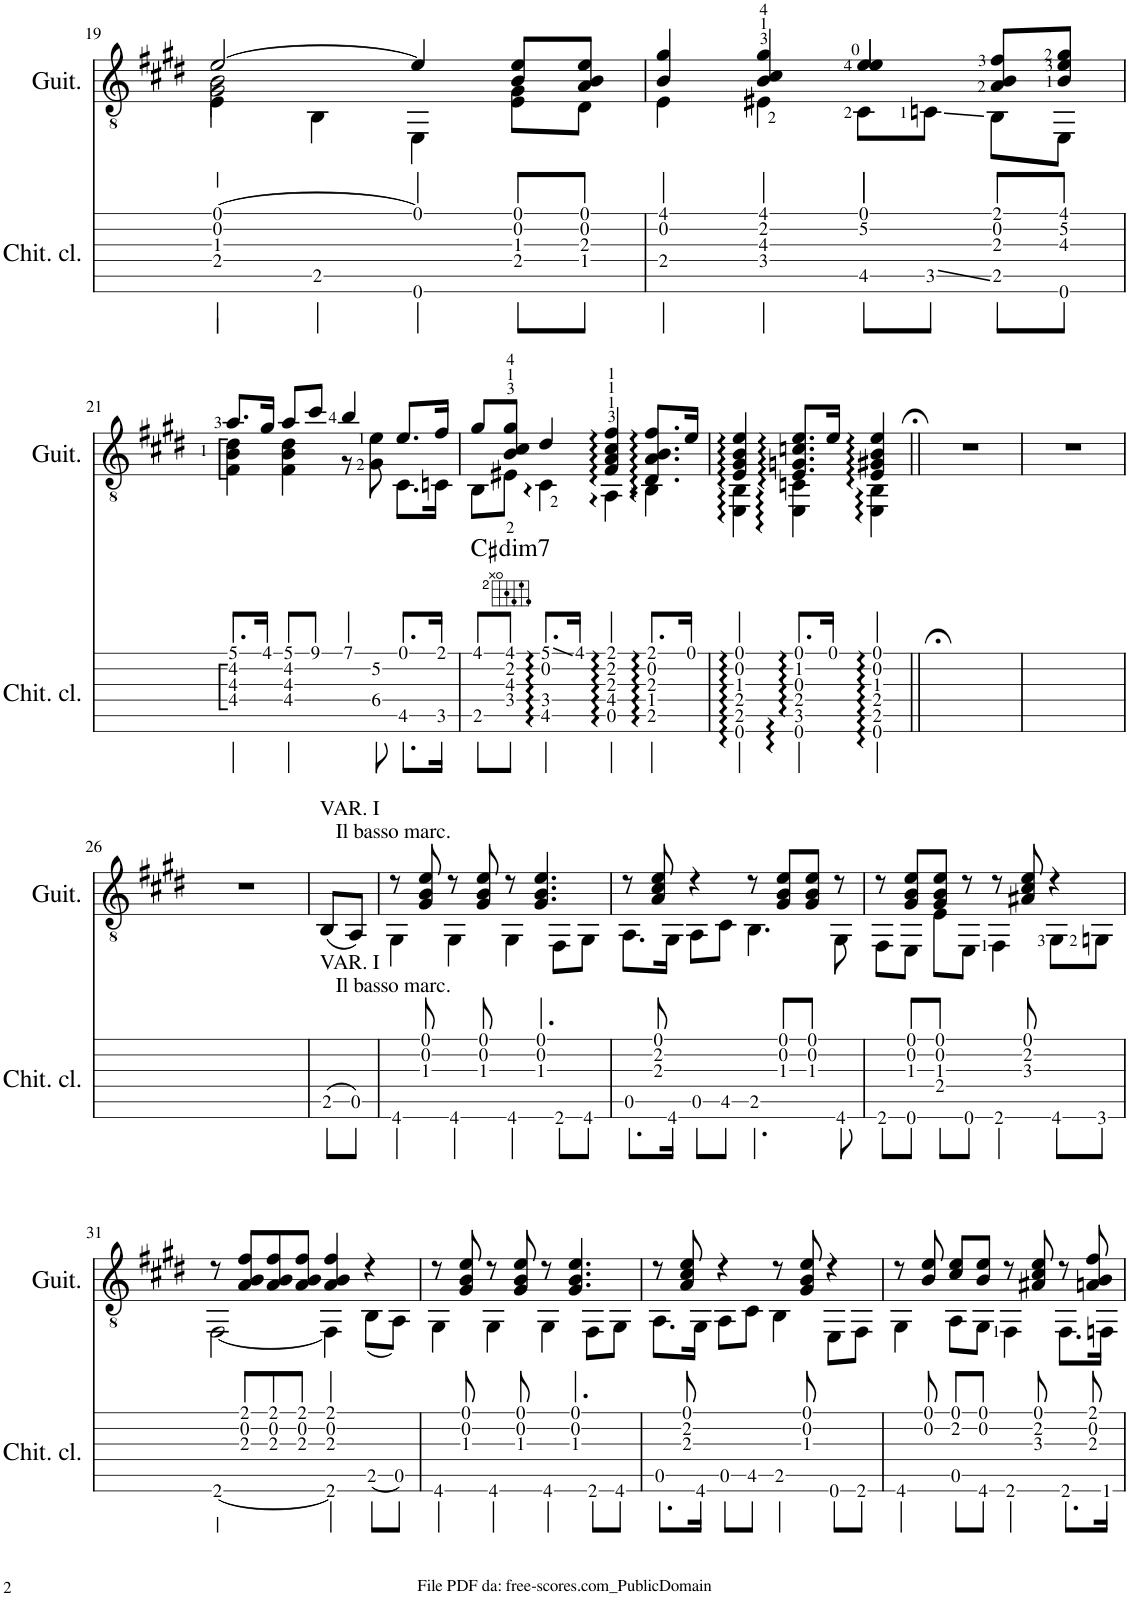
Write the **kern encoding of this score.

**kern	**harte	**kern
*part2	*part2	*part1
*staff2	*	*staff1
*I"Chitarra classica	*	*I"Guitar
*I'Chit. cl.	*	*I'Guit.
!!LO:PB:g=z
*	*	*clefGv2
*k[f#c#g#d#]	*	*k[f#c#g#d#]
*M4/4	*	*M4/4
*met(c)	*	*met(c)
=19	=19	=19
*^	*	*^
*	*^	*	*	*^
[2e/	4E\	2G#\ 2B\	.	[2e/	4E\	2G#\ 2B\
.	4BB\	.	.	.	4BB\	.
4e/]	4EE\	2ryy	.	4e/]	4EE\	2ryy
8B/ 8e/L	8E\ 8G#\L	.	.	8B/ 8e/L	8E\ 8G#\L	.
8A/ 8B/ 8e/J	8D#\J	.	.	8A/ 8B/ 8e/J	8D#\J	.
=20	=20	=20	=20	=20	=20	=20
4B/ 4g#/	4E\	2ryy	.	4B/ 4g#/	4E\	2ryy
4B/ 4c#/ 4g#/	4E#X\	.	.	4B/ 4c#/ 4g#/	4E#X\	.
4e/	8C#\L	4e/	.	4e/	8C#\L	4e/
.	8Cn\J	.	.	.	8Cn\J	.
8A/ 8B/ 8f#/L	8BB\L	4ryy	.	8A/ 8B/ 8f#/L	8BB\L	4ryy
8B/ 8e/ 8g#/J	8EE\J	.	.	8B/ 8e/ 8g#/J	8EE\J	.
*	*v	*v	*	*	*	*
*	*	*	*	*v	*v
!!LO:LB:g=z
=21	=21	=21	=21	=21
8.a/L	4F#\ 4B\ 4d#\	.	8.a/L	4F#\ 4B\ 4d#\
16g#/Jk	.	.	16g#/Jk	.
8a/L	4F#\ 4B\ 4d#\	.	8a/L	4F#\ 4B\ 4d#\
8cc#/J	.	.	8cc#/J	.
4b/	8r	.	4b/	8r
.	8G#\ 8e\	.	.	8G#\ 8e\
8.e/L	8.C#\L	.	8.e/L	8.C#\L
16f#/Jk	16Cn\Jk	.	16f#/Jk	16Cn\Jk
=22	=22	=22	=22	=22
8g#/L	8BB\L	.	8g#/L	8BB\L
!	!	!LO:H:kt=dim7	!	!
8B/ 8c#/ 8g#/J	8E#X\J	C#:dim7	8B/ 8c#/ 8g#/J	8E#X\J
8.E#/ 8.B/ 8.a/L	4C#\	.	4d#/	4C#\
16g#/Jk	.	.	.	.
4F#/ 4A/ 4c#/ 4f#/	4AA\	.	4F#/ 4A/ 4c#/ 4f#/	4AA\
8.D#/ 8.A/ 8.B/ 8.f#/L	4BB\	.	8.D#/ 8.A/ 8.B/ 8.f#/L	4BB\
16e/Jk	.	.	16e/Jk	.
=23	=23	=23	=23	=23
4E/ 4G#/ 4B/ 4e/	4EE\ 4BB\	.	4E/ 4G#/ 4B/ 4e/	4EE\ 4BB\
8.E/ 8.Gn/ 8.cn/ 8.e/L	4EE\ 4Cn\	.	8.E/ 8.Gn/ 8.cn/ 8.e/L	4EE\ 4Cn\
16e/Jk	.	.	16e/Jk	.
4E/ 4G#X/ 4B/ 4e/	4EE\ 4BB\	.	4E/ 4G#X/ 4B/ 4e/	4EE\ 4BB\
*v	*v	*	*	*
*	*	*v	*v
=24||	=24||	=24||
1r;<	.	1r
=25	=25	=25
1r	.	1r
!!LO:LB:g=z
=26	=26	=26
1r	.	1r
=27	=27	=27
!	!	!LO:TX:a:t=VAR. I
!	!	!LO:TX:a:t=Il basso marc.
!LO:TX:a:t=VAR. I	!	!
!LO:TX:a:t=Il basso marc.	!	!
(8BB\L	.	(8BB/L
8AA\J)	.	8AA/J)
=28	=28	=28
*^	*	*^
8r	4GG#\	.	8r	4GG#\
8G#/ 8B/ 8e/	.	.	8G#/ 8B/ 8e/	.
8r	4GG#\	.	8r	4GG#\
8G#/ 8B/ 8e/	.	.	8G#/ 8B/ 8e/	.
8r	4GG#\	.	8r	4GG#\
4.G#/ 4.B/ 4.e/	.	.	4.G#/ 4.B/ 4.e/	.
.	8FF#\L	.	.	8FF#\L
.	8GG#\J	.	.	8GG#\J
=29	=29	=29	=29	=29
8r	8.AA\L	.	8r	8.AA\L
8A/ 8c#/ 8e/	.	.	8A/ 8c#/ 8e/	.
.	16GG#\Jk	.	.	16GG#\Jk
4r	8AA\L	.	4r	8AA\L
.	8C#\J	.	.	8C#\J
8r	4.BB\	.	8r	4.BB\
8G#/ 8B/ 8e/L	.	.	8G#/ 8B/ 8e/L	.
8G#/ 8B/ 8e/J	.	.	8G#/ 8B/ 8e/J	.
8r	8GG#\	.	8r	8GG#\
=30	=30	=30	=30	=30
8r	8FF#\L	.	8r	8FF#\L
8G#/ 8B/ 8e/L	8EE\J	.	8G#/ 8B/ 8e/L	8EE\J
8G#/ 8B/ 8e/J	8E\L	.	8G#/ 8B/ 8e/J	8E\L
8r	8EE\J	.	8r	8EE\J
8r	4FF#\	.	8r	4FF#\
8A#X/ 8c#/ 8e/	.	.	8A#X/ 8c#/ 8e/	.
4r	8GG#\L	.	4r	8GG#\L
.	8GGn\J	.	.	8GGn\J
!!LO:LB:g=z	!!
=31	=31	=31	=31	=31
8r	[2FF#\	.	8r	[2FF#\
8A/ 8B/ 8f#/L	.	.	8A/ 8B/ 8f#/L	.
8A/ 8B/ 8f#/	.	.	8A/ 8B/ 8f#/	.
8A/ 8B/ 8f#/J	.	.	8A/ 8B/ 8f#/J	.
4A/ 4B/ 4f#/	4FF#\]	.	4A/ 4B/ 4f#/	4FF#\]
4r	(8BB\L	.	4r	(8BB\L
.	8AA\J)	.	.	8AA\J)
=32	=32	=32	=32	=32
8r	4GG#\	.	8r	4GG#\
8G#/ 8B/ 8e/	.	.	8G#/ 8B/ 8e/	.
8r	4GG#\	.	8r	4GG#\
8G#/ 8B/ 8e/	.	.	8G#/ 8B/ 8e/	.
8r	4GG#\	.	8r	4GG#\
4.G#/ 4.B/ 4.e/	.	.	4.G#/ 4.B/ 4.e/	.
.	8FF#\L	.	.	8FF#\L
.	8GG#\J	.	.	8GG#\J
=33	=33	=33	=33	=33
8r	8.AA\L	.	8r	8.AA\L
8A/ 8c#/ 8e/	.	.	8A/ 8c#/ 8e/	.
.	16GG#\Jk	.	.	16GG#\Jk
4r	8AA\L	.	4r	8AA\L
.	8C#\J	.	.	8C#\J
8r	4BB\	.	8r	4BB\
8G#/ 8B/ 8e/	.	.	8G#/ 8B/ 8e/	.
4r	8EE\L	.	4r	8EE\L
.	8FF#\J	.	.	8FF#\J
=34	=34	=34	=34	=34
8r	4GG#\	.	8r	4GG#\
8B/ 8e/	.	.	8B/ 8e/	.
8c#/ 8e/L	8AA\L	.	8c#/ 8e/L	8AA\L
8B/ 8e/J	8GG#\J	.	8B/ 8e/J	8GG#\J
8r	4FF#\	.	8r	4FF#\
8A#X/ 8c#/ 8e/	.	.	8A#X/ 8c#/ 8e/	.
8r	8.FF#\L	.	8r	8.FF#\L
8An/ 8B/ 8f#/	.	.	8An/ 8B/ 8f#/	.
.	16FFn\Jk	.	.	16FFn\Jk
*v	*v	*	*	*
*	*	*v	*v
=	=	=
*-	*-	*-
